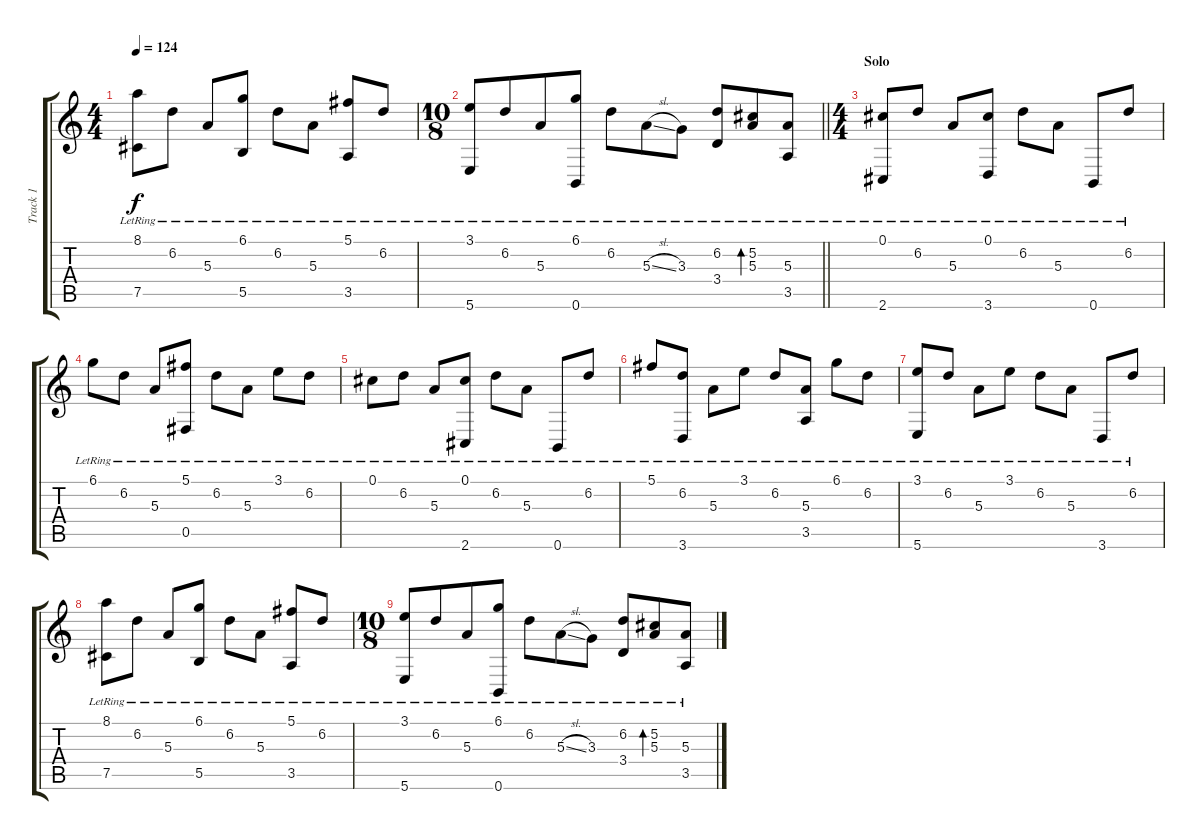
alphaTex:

\track ("Track 1" "Track 1") {instrument distortionguitar}
\staff {score tabs}
\tuning (Db4 Ab3 E3 B2 Gb2 B1) {hide}
\ts (4 4)
\tempo 124
\clef g2
\ks c
(8.1{lr} 7.5{lr}).8{dy f} 6.2{lr}.8 5.3{lr}.8 (6.1{lr} 5.5{lr}).8 6.2{lr}.8 5.3{lr}.8 (5.1{lr} 3.5{lr}).8 6.2{lr}.8 |
\ts (10 8)
\barLineRight lightlight
(3.1{lr} 5.6{lr}).8 6.2{lr}.8 5.3{lr}.8 (6.1{lr} 0.6{lr}).8 6.2{lr}.8 5.3{sl lr}.8 3.3{lr}.8 (6.2{lr} 3.4{lr}).8 (5.2{lr} 5.3{lr}).8{bd 60} (5.3{lr} 3.5{lr}).8 |
\ts (4 4)
\section ("" "Solo")
(0.1{lr} 2.6{lr}).8{instrument electricguitarjazz} 6.2{lr}.8 5.3{lr}.8 (0.1{lr} 3.6{lr}).8 6.2{lr}.8 5.3{lr}.8 0.6{lr}.8 6.2{lr}.8 |
6.1{lr}.8 6.2{lr}.8 5.3{lr}.8 (5.1{lr} 0.5{lr}).8 6.2{lr}.8 5.3{lr}.8 3.1{lr}.8 6.2{lr}.8 |
0.1{lr}.8 6.2{lr}.8 5.3{lr}.8 (0.1{lr} 2.6{lr}).8 6.2{lr}.8 5.3{lr}.8 0.6{lr}.8 6.2{lr}.8 |
5.1{lr}.8 (6.2{lr} 3.6{lr}).8 5.3{lr}.8 3.1{lr}.8 6.2{lr}.8 (5.3{lr} 3.5{lr}).8 6.1{lr}.8 6.2{lr}.8 |
(3.1{lr} 5.6{lr}).8 6.2{lr}.8 5.3{lr}.8 3.1{lr}.8 6.2{lr}.8 5.3{lr}.8 3.6{lr}.8 6.2{lr}.8 |
(8.1{lr} 7.5{lr}).8 6.2{lr}.8 5.3{lr}.8 (6.1{lr} 5.5{lr}).8 6.2{lr}.8 5.3{lr}.8 (5.1{lr} 3.5{lr}).8 6.2{lr}.8 |
\ts (10 8)
(3.1{lr} 5.6{lr}).8 6.2{lr}.8 5.3{lr}.8 (6.1{lr} 0.6{lr}).8 6.2{lr}.8 5.3{sl lr}.8 3.3{lr}.8 (6.2{lr} 3.4{lr}).8 (5.2{lr} 5.3{lr}).8{bd 60} (5.3{lr} 3.5{lr}).8
